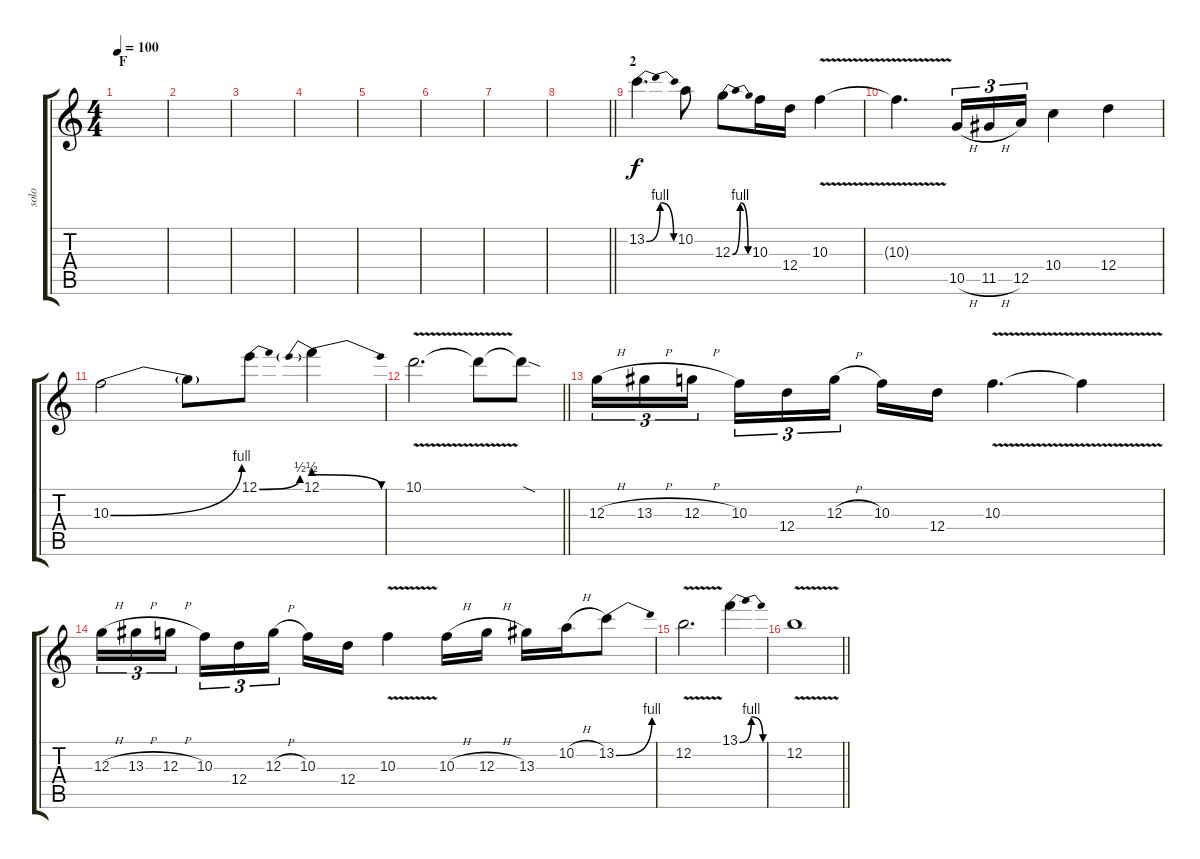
\track ("solo" "solo") {instrument overdrivenguitar}
\staff {score tabs}
\tuning (E4 B3 G3 D3 A2 E2) {hide}
\ts (4 4)
\section ("" "F")
\tempo 100
\clef g2
\ks c
|
|
|
|
|
|
|
\barLineRight lightlight
|
\section ("" "2")
13.2{be (bendrelease 0 0 15 4 45 4 60 0)}.4{d} 10.2.8 12.3{be (bendrelease 0 0 15 4 45 4 60 0)}.8 10.3.16 12.4.16 10.3{v}.4 |
10.3{t}.4{d} 10.5{h}.16{tu (3 2)} 11.5{h}.16{tu (3 2)} 12.5.16{tu (3 2)} 10.4.4 12.4.4 |
10.3{be (bend 0 0 60 4)}.2 10.3{t}.8 12.1{be (bend 0 0 60 2)}.8 12.1{be (prebendrelease 0 2 60 0)}.4 |
\barLineRight lightlight
10.1{v}.2{d} 10.1{t}.8 10.1{sod t}.8 |
12.3{h}.16{tu (3 2)} 13.3{h}.16{tu (3 2)} 12.3{h}.16{tu (3 2) beam splitsecondary} 10.3.16{tu (3 2)} 12.4.16{tu (3 2)} 12.3{h}.16{tu (3 2)} 10.3.16 12.4.16 10.3{v}.4{d} 10.3{t}.4 |
12.3{h}.16{tu (3 2)} 13.3{h}.16{tu (3 2)} 12.3{h}.16{tu (3 2) beam splitsecondary} 10.3.16{tu (3 2)} 12.4.16{tu (3 2)} 12.3{h}.16{tu (3 2)} 10.3.16 12.4.16 10.3{v}.4 10.3{h}.16 12.3{h}.16 13.3.16 10.2{h}.16 13.2{be (bend 0 0 60 4)}.8 |
12.2{v}.2{d} 13.1{be (bendrelease 0 0 15 4 45 4 60 0)}.4 |
\barLineRight lightlight
12.2{v}.1
